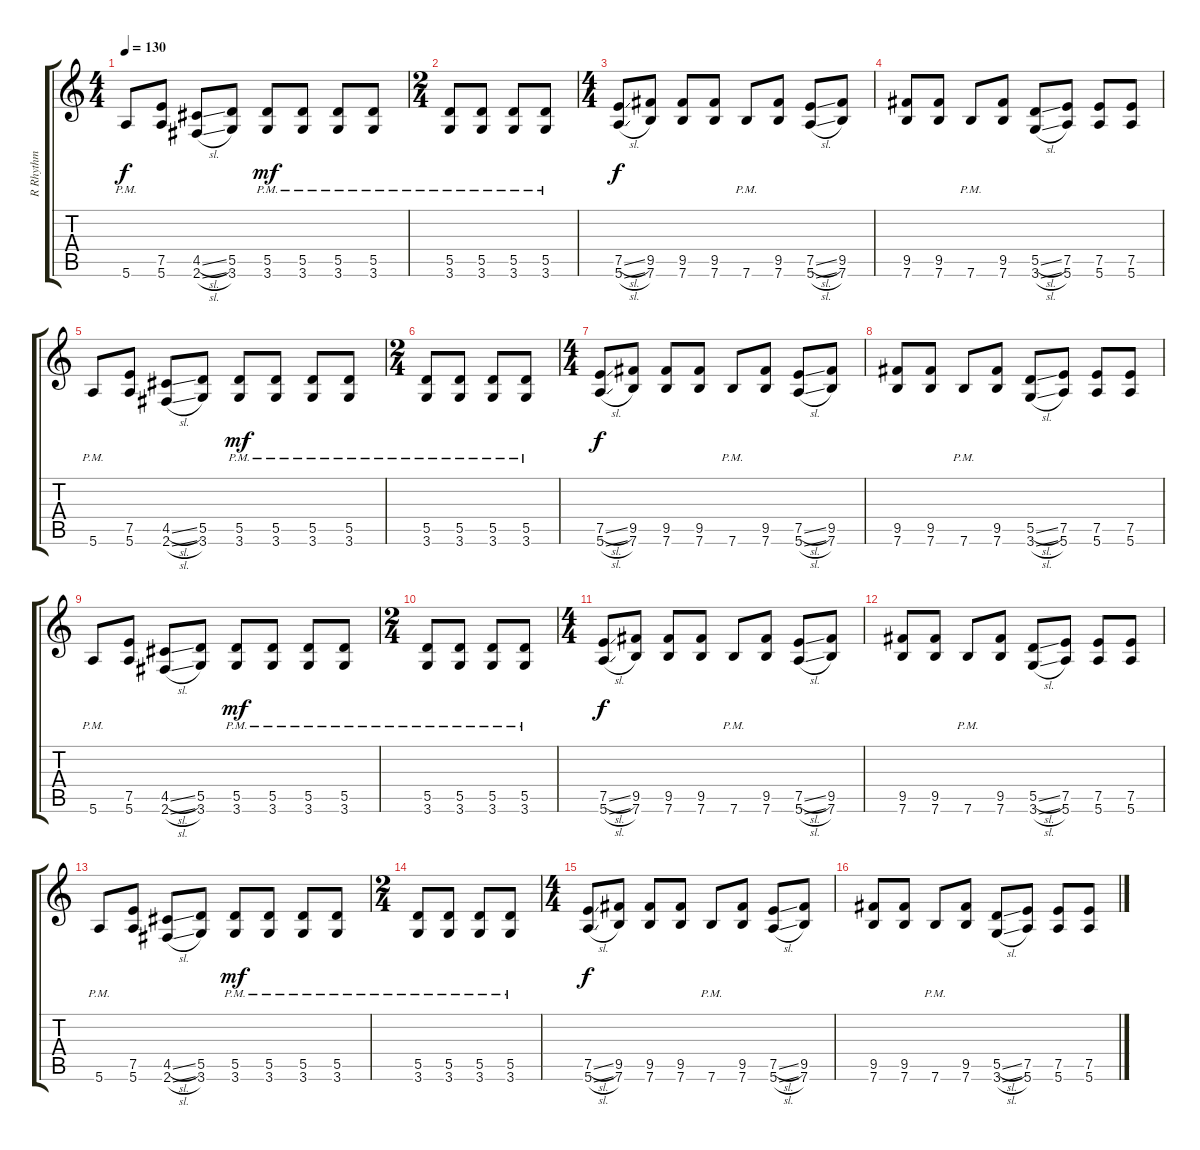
\track ("R Rhythm" "R Rhythm") {instrument distortionguitar}
\staff {score tabs}
\tuning (E4 B3 G3 D3 A2 E2) {hide}
\ts (4 4)
\tempo 130
\clef g2
\ks c
5.6{pm}.8{dy f} (7.5 5.6).8 (4.5{sl} 2.6{sl}).8 (5.5 3.6).8 (5.5{pm} 3.6{pm}).8{dy mf} (5.5{pm} 3.6{pm}).8 (5.5{pm} 3.6{pm}).8 (5.5{pm} 3.6{pm}).8 |
\ts (2 4)
(5.5{pm} 3.6{pm}).8 (5.5{pm} 3.6{pm}).8 (5.5{pm} 3.6{pm}).8 (5.5{pm} 3.6{pm}).8 |
\ts (4 4)
(7.5{sl} 5.6{sl}).8{dy f} (9.5 7.6).8 (9.5 7.6).8 (9.5 7.6).8 7.6{pm}.8 (9.5 7.6).8 (7.5{sl} 5.6{sl}).8 (9.5 7.6).8 |
(9.5 7.6).8 (9.5 7.6).8 7.6{pm}.8 (9.5 7.6).8 (5.5{sl} 3.6{sl}).8 (7.5 5.6).8 (7.5 5.6).8 (7.5 5.6).8 |
5.6{pm}.8 (7.5 5.6).8 (4.5{sl} 2.6{sl}).8 (5.5 3.6).8 (5.5{pm} 3.6{pm}).8{dy mf} (5.5{pm} 3.6{pm}).8 (5.5{pm} 3.6{pm}).8 (5.5{pm} 3.6{pm}).8 |
\ts (2 4)
(5.5{pm} 3.6{pm}).8 (5.5{pm} 3.6{pm}).8 (5.5{pm} 3.6{pm}).8 (5.5{pm} 3.6{pm}).8 |
\ts (4 4)
(7.5{sl} 5.6{sl}).8{dy f} (9.5 7.6).8 (9.5 7.6).8 (9.5 7.6).8 7.6{pm}.8 (9.5 7.6).8 (7.5{sl} 5.6{sl}).8 (9.5 7.6).8 |
(9.5 7.6).8 (9.5 7.6).8 7.6{pm}.8 (9.5 7.6).8 (5.5{sl} 3.6{sl}).8 (7.5 5.6).8 (7.5 5.6).8 (7.5 5.6).8 |
5.6{pm}.8 (7.5 5.6).8 (4.5{sl} 2.6{sl}).8 (5.5 3.6).8 (5.5{pm} 3.6{pm}).8{dy mf} (5.5{pm} 3.6{pm}).8 (5.5{pm} 3.6{pm}).8 (5.5{pm} 3.6{pm}).8 |
\ts (2 4)
(5.5{pm} 3.6{pm}).8 (5.5{pm} 3.6{pm}).8 (5.5{pm} 3.6{pm}).8 (5.5{pm} 3.6{pm}).8 |
\ts (4 4)
(7.5{sl} 5.6{sl}).8{dy f} (9.5 7.6).8 (9.5 7.6).8 (9.5 7.6).8 7.6{pm}.8 (9.5 7.6).8 (7.5{sl} 5.6{sl}).8 (9.5 7.6).8 |
(9.5 7.6).8 (9.5 7.6).8 7.6{pm}.8 (9.5 7.6).8 (5.5{sl} 3.6{sl}).8 (7.5 5.6).8 (7.5 5.6).8 (7.5 5.6).8 |
5.6{pm}.8 (7.5 5.6).8 (4.5{sl} 2.6{sl}).8 (5.5 3.6).8 (5.5{pm} 3.6{pm}).8{dy mf} (5.5{pm} 3.6{pm}).8 (5.5{pm} 3.6{pm}).8 (5.5{pm} 3.6{pm}).8 |
\ts (2 4)
(5.5{pm} 3.6{pm}).8 (5.5{pm} 3.6{pm}).8 (5.5{pm} 3.6{pm}).8 (5.5{pm} 3.6{pm}).8 |
\ts (4 4)
(7.5{sl} 5.6{sl}).8{dy f} (9.5 7.6).8 (9.5 7.6).8 (9.5 7.6).8 7.6{pm}.8 (9.5 7.6).8 (7.5{sl} 5.6{sl}).8 (9.5 7.6).8 |
(9.5 7.6).8 (9.5 7.6).8 7.6{pm}.8 (9.5 7.6).8 (5.5{sl} 3.6{sl}).8 (7.5 5.6).8 (7.5 5.6).8 (7.5 5.6).8
